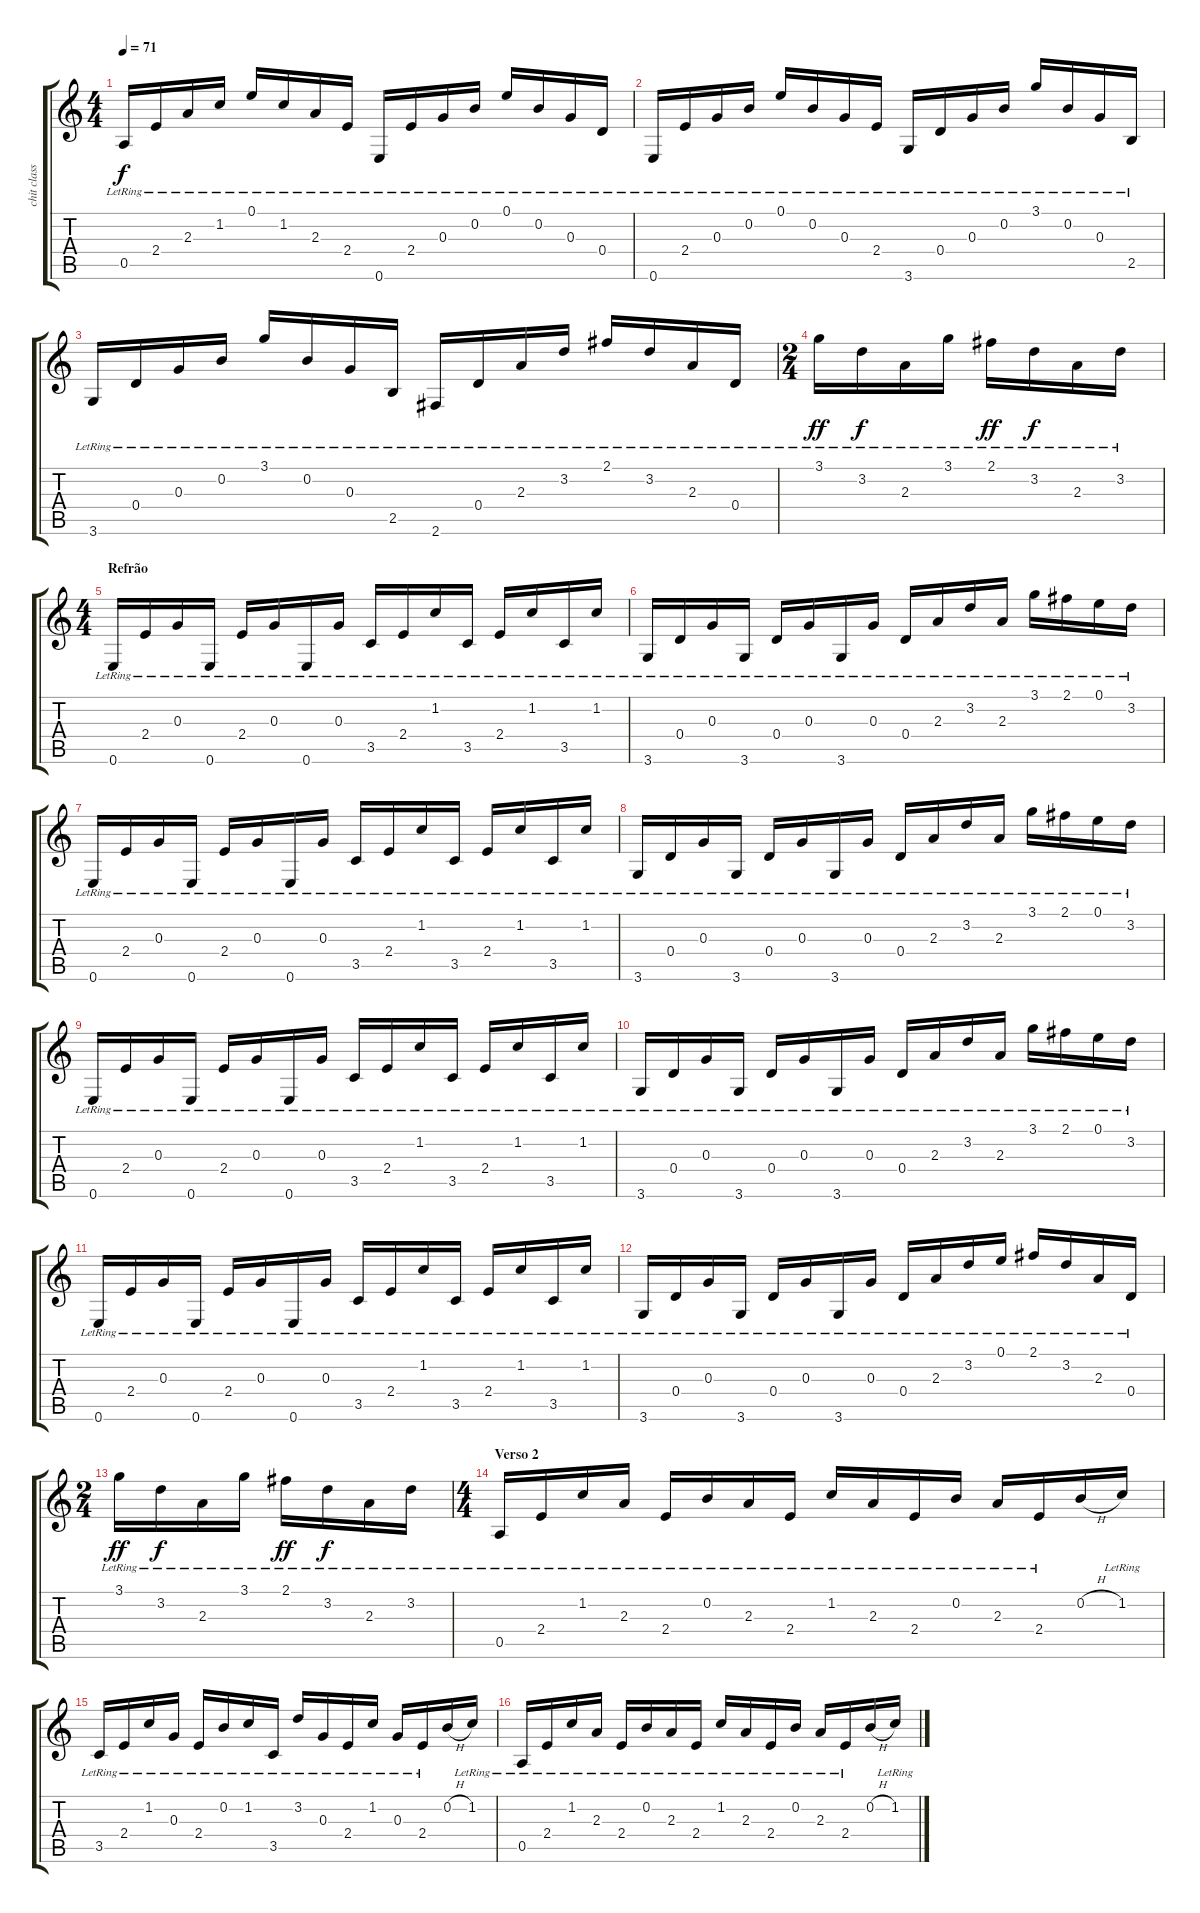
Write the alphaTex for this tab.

\track ("chit classica" "chit class") {instrument acousticguitarnylon}
\staff {score tabs}
\tuning (E4 B3 G3 D3 A2 E2) {hide}
\ts (4 4)
\tempo 71
\clef g2
\ks c
0.5{lr}.16{dy f} 2.4{lr}.16 2.3{lr}.16 1.2{lr}.16 0.1{lr}.16 1.2{lr}.16 2.3{lr}.16 2.4{lr}.16 0.6{lr}.16 2.4{lr}.16 0.3{lr}.16 0.2{lr}.16 0.1{lr}.16 0.2{lr}.16 0.3{lr}.16 0.4{lr}.16 |
0.6{lr}.16 2.4{lr}.16 0.3{lr}.16 0.2{lr}.16 0.1{lr}.16 0.2{lr}.16 0.3{lr}.16 2.4{lr}.16 3.6{lr}.16 0.4{lr}.16 0.3{lr}.16 0.2{lr}.16 3.1{lr}.16 0.2{lr}.16 0.3{lr}.16 2.5{lr}.16 |
3.6{lr}.16 0.4{lr}.16 0.3{lr}.16 0.2{lr}.16 3.1{lr}.16 0.2{lr}.16 0.3{lr}.16 2.5{lr}.16 2.6{lr}.16 0.4{lr}.16 2.3{lr}.16 3.2{lr}.16 2.1{lr}.16 3.2{lr}.16 2.3{lr}.16 0.4{lr}.16 |
\ts (2 4)
3.1{lr}.16{dy ff} 3.2{lr}.16{dy f} 2.3{lr}.16 3.1{lr}.16 2.1{lr}.16{dy ff} 3.2{lr}.16{dy f} 2.3{lr}.16 3.2{lr}.16 |
\ts (4 4)
\section ("" "Refrão")
0.6{lr}.16 2.4{lr}.16 0.3{lr}.16 0.6{lr}.16 2.4{lr}.16 0.3{lr}.16 0.6{lr}.16 0.3{lr}.16 3.5{lr}.16 2.4{lr}.16 1.2{lr}.16 3.5{lr}.16 2.4{lr}.16 1.2{lr}.16 3.5{lr}.16 1.2{lr}.16 |
3.6{lr}.16 0.4{lr}.16 0.3{lr}.16 3.6{lr}.16 0.4{lr}.16 0.3{lr}.16 3.6{lr}.16 0.3{lr}.16 0.4{lr}.16 2.3{lr}.16 3.2{lr}.16 2.3{lr}.16 3.1{lr}.16 2.1{lr}.16 0.1{lr}.16 3.2{lr}.16 |
0.6{lr}.16 2.4{lr}.16 0.3{lr}.16 0.6{lr}.16 2.4{lr}.16 0.3{lr}.16 0.6{lr}.16 0.3{lr}.16 3.5{lr}.16 2.4{lr}.16 1.2{lr}.16 3.5{lr}.16 2.4{lr}.16 1.2{lr}.16 3.5{lr}.16 1.2{lr}.16 |
3.6{lr}.16 0.4{lr}.16 0.3{lr}.16 3.6{lr}.16 0.4{lr}.16 0.3{lr}.16 3.6{lr}.16 0.3{lr}.16 0.4{lr}.16 2.3{lr}.16 3.2{lr}.16 2.3{lr}.16 3.1{lr}.16 2.1{lr}.16 0.1{lr}.16 3.2{lr}.16 |
0.6{lr}.16 2.4{lr}.16 0.3{lr}.16 0.6{lr}.16 2.4{lr}.16 0.3{lr}.16 0.6{lr}.16 0.3{lr}.16 3.5{lr}.16 2.4{lr}.16 1.2{lr}.16 3.5{lr}.16 2.4{lr}.16 1.2{lr}.16 3.5{lr}.16 1.2{lr}.16 |
3.6{lr}.16 0.4{lr}.16 0.3{lr}.16 3.6{lr}.16 0.4{lr}.16 0.3{lr}.16 3.6{lr}.16 0.3{lr}.16 0.4{lr}.16 2.3{lr}.16 3.2{lr}.16 2.3{lr}.16 3.1{lr}.16 2.1{lr}.16 0.1{lr}.16 3.2{lr}.16 |
0.6{lr}.16 2.4{lr}.16 0.3{lr}.16 0.6{lr}.16 2.4{lr}.16 0.3{lr}.16 0.6{lr}.16 0.3{lr}.16 3.5{lr}.16 2.4{lr}.16 1.2{lr}.16 3.5{lr}.16 2.4{lr}.16 1.2{lr}.16 3.5{lr}.16 1.2{lr}.16 |
3.6{lr}.16 0.4{lr}.16 0.3{lr}.16 3.6{lr}.16 0.4{lr}.16 0.3{lr}.16 3.6{lr}.16 0.3{lr}.16 0.4{lr}.16 2.3{lr}.16 3.2{lr}.16 0.1{lr}.16 2.1{lr}.16 3.2{lr}.16 2.3{lr}.16 0.4{lr}.16 |
\ts (2 4)
3.1{lr}.16{dy ff} 3.2{lr}.16{dy f} 2.3{lr}.16 3.1{lr}.16 2.1{lr}.16{dy ff} 3.2{lr}.16{dy f} 2.3{lr}.16 3.2{lr}.16 |
\ts (4 4)
\section ("" "Verso 2")
0.5{lr}.16 2.4{lr}.16 1.2{lr}.16 2.3{lr}.16 2.4{lr}.16 0.2{lr}.16 2.3{lr}.16 2.4{lr}.16 1.2{lr}.16 2.3{lr}.16 2.4{lr}.16 0.2{lr}.16 2.3{lr}.16 2.4{lr}.16 0.2{h}.16 1.2{lr}.16 |
3.5{lr}.16 2.4{lr}.16 1.2{lr}.16 0.3{lr}.16 2.4{lr}.16 0.2{lr}.16 1.2{lr}.16 3.5{lr}.16 3.2{lr}.16 0.3{lr}.16 2.4{lr}.16 1.2{lr}.16 0.3{lr}.16 2.4{lr}.16 0.2{h}.16 1.2{lr}.16 |
0.5{lr}.16 2.4{lr}.16 1.2{lr}.16 2.3{lr}.16 2.4{lr}.16 0.2{lr}.16 2.3{lr}.16 2.4{lr}.16 1.2{lr}.16 2.3{lr}.16 2.4{lr}.16 0.2{lr}.16 2.3{lr}.16 2.4{lr}.16 0.2{h}.16 1.2{lr}.16
